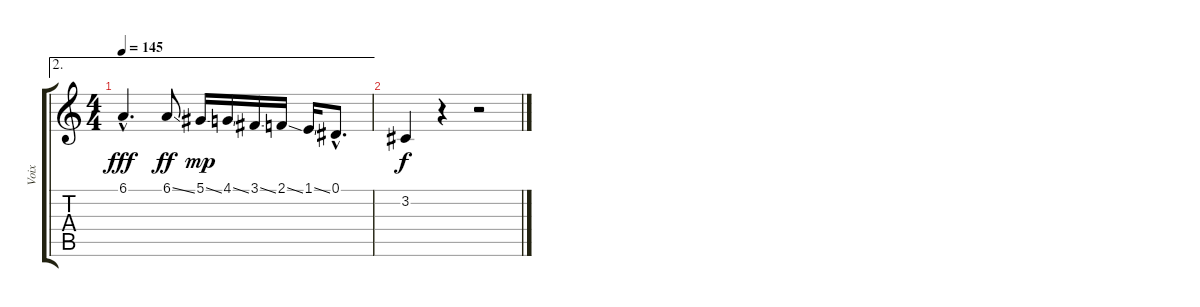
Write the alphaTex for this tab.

\track ("Voix" "Voix") {instrument synthbrass2}
\staff {score tabs}
\tuning (Eb4 Bb3 Gb3 Db3 Ab2 Eb2) {hide}
\ae 2
\ts (4 4)
\tempo 145
\clef g2
\ks c
6.1{hac}.4{d dy fff volume 0} 6.1{ss}.8{dy ff} 5.1{ss}.16{dy mp} 4.1{ss}.16 3.1{ss}.16 2.1{ss}.16 1.1{ss}.16 0.1{hac}.8{d} |
3.2.4{dy f} r.4 r.2
